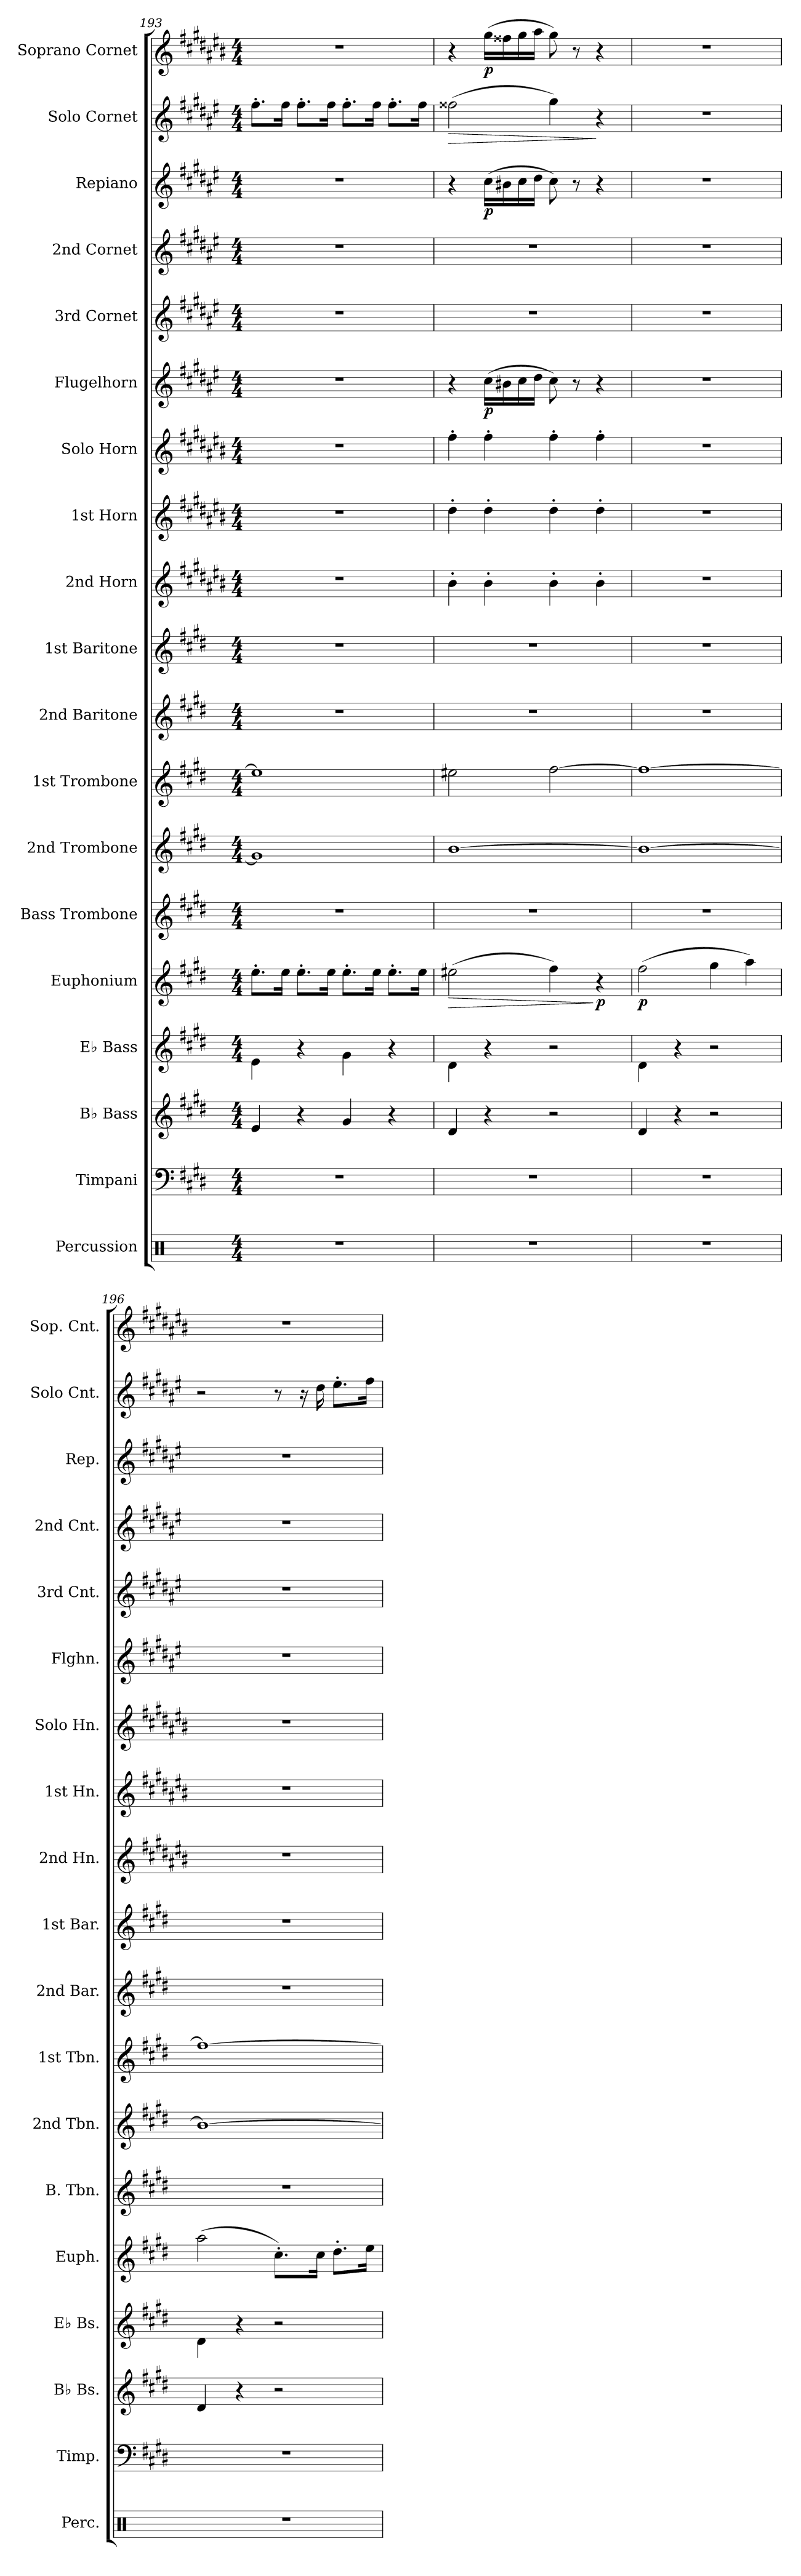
**kern	**kern	**kern	**kern	**kern	**dynam	**kern	**kern	**kern	**kern	**kern	**kern	**kern	**kern	**kern	**dynam	**kern	**kern	**kern	**dynam	**kern	**dynam	**kern	**dynam
*part19	*part18	*part17	*part16	*part15	*part15	*part14	*part13	*part12	*part11	*part10	*part9	*part8	*part7	*part6	*part6	*part5	*part4	*part3	*part3	*part2	*part2	*part1	*part1
*staff19	*staff18	*staff17	*staff16	*staff15	*staff15	*staff14	*staff13	*staff12	*staff11	*staff10	*staff9	*staff8	*staff7	*staff6	*staff6	*staff5	*staff4	*staff3	*staff3	*staff2	*staff2	*staff1	*staff1
*I"Percussion	*I"Timpani	*I"B♭ Bass	*I"E♭ Bass	*I"Euphonium	*	*I"Bass Trombone	*I"2nd Trombone	*I"1st Trombone	*I"2nd Baritone	*I"1st Baritone	*I"2nd Horn	*I"1st Horn	*I"Solo Horn	*I"Flugelhorn	*	*I"3rd Cornet	*I"2nd Cornet	*I"Repiano	*	*I"Solo Cornet	*	*I"Soprano Cornet	*
*I'Perc.	*I'Timp.	*I'B♭ Bs.	*I'E♭ Bs.	*I'Euph.	*	*I'B. Tbn.	*I'2nd Tbn.	*I'1st Tbn.	*I'2nd Bar.	*I'1st Bar.	*I'2nd Hn.	*I'1st Hn.	*I'Solo Hn.	*I'Flghn.	*	*I'3rd Cnt.	*I'2nd Cnt.	*I'Rep.	*	*I'Solo Cnt.	*	*I'Sop. Cnt.	*
!!LO:PB:g=z
*clefX	*clefF4	*clefG2	*clefG2	*clefG2	*	*clefG2	*clefG2	*clefG2	*clefG2	*clefG2	*clefG2	*clefG2	*clefG2	*clefG2	*	*clefG2	*clefG2	*clefG2	*	*clefG2	*	*clefG2	*
*	*	*ITrd15c26	*ITrd12c21	*ITrd8c14	*	*ITrd12c21	*ITrd8c14	*ITrd8c14	*ITrd8c14	*ITrd8c14	*ITrd5c9	*ITrd5c9	*ITrd5c9	*ITrd1c2	*	*ITrd1c2	*ITrd1c2	*ITrd1c2	*	*ITrd1c2	*	*ITrd-2c-3	*
*k[]	*k[f#c#g#d#]	*k[f#c#g#d#]	*k[f#c#g#d#]	*k[f#c#g#d#]	*	*k[f#c#g#d#]	*k[f#c#g#d#]	*k[f#c#g#d#]	*k[f#c#g#d#]	*k[f#c#g#d#]	*k[f#c#g#d#]	*k[f#c#g#d#]	*k[f#c#g#d#]	*k[f#c#g#d#]	*	*k[f#c#g#d#]	*k[f#c#g#d#]	*k[f#c#g#d#]	*	*k[f#c#g#d#]	*	*k[f#c#g#d#]	*
*M4/4	*M4/4	*M4/4	*M4/4	*M4/4	*	*M4/4	*M4/4	*M4/4	*M4/4	*M4/4	*M4/4	*M4/4	*M4/4	*M4/4	*	*M4/4	*M4/4	*M4/4	*	*M4/4	*	*M4/4	*
=193	=193	=193	=193	=193	=193	=193	=193	=193	=193	=193	=193	=193	=193	=193	=193	=193	=193	=193	=193	=193	=193	=193	=193
1r	1r	4EE/	4E\	8.e'\L	.	1r	1G#]	1e]	1r	1r	1r	1r	1r	1r	.	1r	1r	1r	.	8.ee'\L	.	1r	.
.	.	.	.	16e\Jk	.	.	.	.	.	.	.	.	.	.	.	.	.	.	.	16ee\Jk	.	.	.
.	.	4r	4r	8.e'\L	.	.	.	.	.	.	.	.	.	.	.	.	.	.	.	8.ee'\L	.	.	.
.	.	.	.	16e\Jk	.	.	.	.	.	.	.	.	.	.	.	.	.	.	.	16ee\Jk	.	.	.
.	.	4GG#/	4G#\	8.e'\L	.	.	.	.	.	.	.	.	.	.	.	.	.	.	.	8.ee'\L	.	.	.
.	.	.	.	16e\Jk	.	.	.	.	.	.	.	.	.	.	.	.	.	.	.	16ee\Jk	.	.	.
.	.	4r	4r	8.e'\L	.	.	.	.	.	.	.	.	.	.	.	.	.	.	.	8.ee'\L	.	.	.
.	.	.	.	16e\Jk	.	.	.	.	.	.	.	.	.	.	.	.	.	.	.	16ee\Jk	.	.	.
=194	=194	=194	=194	=194	=194	=194	=194	=194	=194	=194	=194	=194	=194	=194	=194	=194	=194	=194	=194	=194	=194	=194	=194
!	!	!	!	!	!LO:HP:b	!	!	!	!	!	!	!	!	!	!	!	!	!	!	!	!LO:HP:b	!	!
1r	1r	4DD#/	4D#\	(>2e#X\	>	1r	[1B	2e#X\	1r	1r	4d#'\	4f#'\	4a'\	4r	.	1r	1r	4r	.	(>2ee#X\	>	4r	.
!	!	!	!	!	!	!	!	!	!	!	!	!	!	!	!LO:DY:b	!	!	!	!LO:DY:b	!	!	!	!LO:DY:b
.	.	4r	4r	.	.	.	.	.	.	.	4d#'\	4f#'\	4a'\	(>16b\LL	p	.	.	(>16b\LL	p	.	.	(>16bb\LL	p
.	.	.	.	.	.	.	.	.	.	.	.	.	.	16a#X\	.	.	.	16a#X\	.	.	.	16aa#X\	.
.	.	.	.	.	.	.	.	.	.	.	.	.	.	16b\	.	.	.	16b\	.	.	.	16bb\	.
.	.	.	.	.	.	.	.	.	.	.	.	.	.	16cc#\JJ	.	.	.	16cc#\JJ	.	.	.	16ccc#\JJ	.
.	.	2r	2r	4f#\)	.	.	.	[2f#\	.	.	4d#'\	4f#'\	4a'\	8b\)	.	.	.	8b\)	.	4ff#\)	.	8bb\)	.
.	.	.	.	.	.	.	.	.	.	.	.	.	.	8r	.	.	.	8r	.	.	.	8r	.
!	!	!	!	!	!LO:DY:n=1:b	!	!	!	!	!	!	!	!	!	!	!	!	!	!	!	!	!	!
.	.	.	.	4r	] p	.	.	.	.	.	4d#'\	4f#'\	4a'\	4r	.	.	.	4r	.	4r	]	4r	.
=195	=195	=195	=195	=195	=195	=195	=195	=195	=195	=195	=195	=195	=195	=195	=195	=195	=195	=195	=195	=195	=195	=195	=195
!	!	!	!	!	!LO:DY:b	!	!	!	!	!	!	!	!	!	!	!	!	!	!	!	!	!	!
1r	1r	4DD#/	4D#\	(>2f#\	p	1r	1B_	1f#_	1r	1r	1r	1r	1r	1r	.	1r	1r	1r	.	1r	.	1r	.
.	.	4r	4r	.	.	.	.	.	.	.	.	.	.	.	.	.	.	.	.	.	.	.	.
.	.	2r	2r	4g#\	.	.	.	.	.	.	.	.	.	.	.	.	.	.	.	.	.	.	.
.	.	.	.	4a\)	.	.	.	.	.	.	.	.	.	.	.	.	.	.	.	.	.	.	.
=196	=196	=196	=196	=196	=196	=196	=196	=196	=196	=196	=196	=196	=196	=196	=196	=196	=196	=196	=196	=196	=196	=196	=196
1r	1r	4DD#/	4D#\	(>2a\	.	1r	1B_	1f#_	1r	1r	1r	1r	1r	1r	.	1r	1r	1r	.	2r	.	1r	.
.	.	4r	4r	.	.	.	.	.	.	.	.	.	.	.	.	.	.	.	.	.	.	.	.
.	.	2r	2r	8.c#'\L)	.	.	.	.	.	.	.	.	.	.	.	.	.	.	.	8r	.	.	.
.	.	.	.	.	.	.	.	.	.	.	.	.	.	.	.	.	.	.	.	16r	.	.	.
.	.	.	.	16c#\Jk	.	.	.	.	.	.	.	.	.	.	.	.	.	.	.	16cc#\	.	.	.
.	.	.	.	8.d#'\L	.	.	.	.	.	.	.	.	.	.	.	.	.	.	.	8.dd#'\L	.	.	.
.	.	.	.	16e\Jk	.	.	.	.	.	.	.	.	.	.	.	.	.	.	.	16ee\Jk	.	.	.
=	=	=	=	=	=	=	=	=	=	=	=	=	=	=	=	=	=	=	=	=	=	=	=
*-	*-	*-	*-	*-	*-	*-	*-	*-	*-	*-	*-	*-	*-	*-	*-	*-	*-	*-	*-	*-	*-	*-	*-
